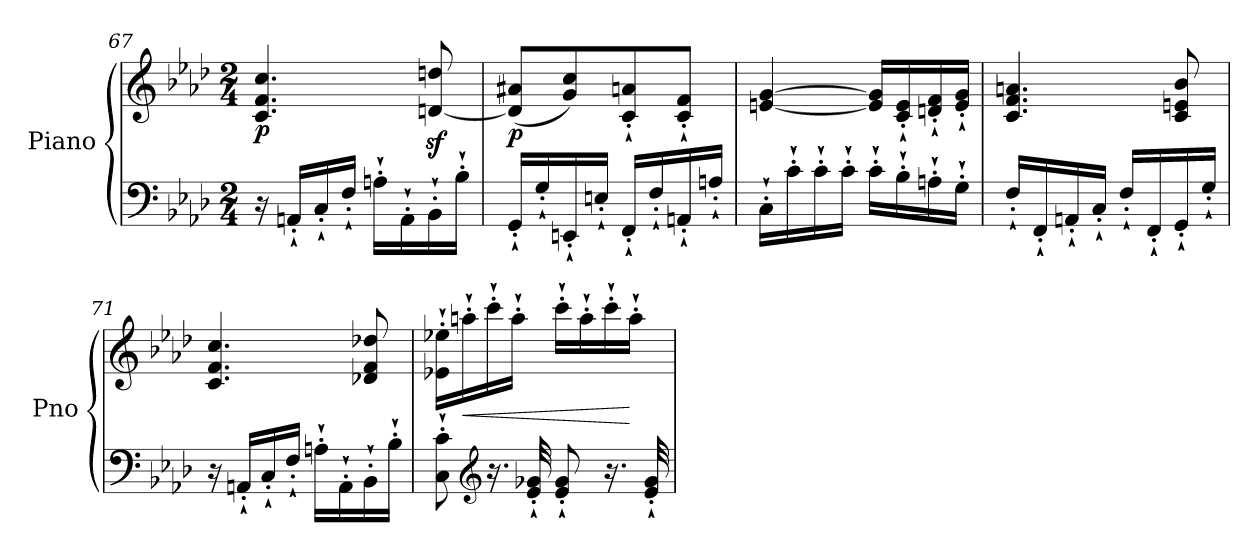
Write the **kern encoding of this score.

**kern	**kern	**dynam
*part1	*part1	*part1
*staff2	*staff1	*staff1/2
*I"Piano	*	*
*I'Pno	*	*
*clefF4	*clefG2	*
*k[b-e-a-d-]	*k[b-e-a-d-]	*
*M2/4	*M2/4	*
=67	=67	=67
!	!	!LO:DY:b
16r	4.c/ 4.f/ 4.cc/	p
16AAn`'/LL	.	.
16C`'/	.	.
16F`'/JJ	.	.
16An`'\LL	.	.
16AA`'\	.	.
16BB-`'\	[8dn/z> 8ddn/z>	.
16B-`'\JJ	.	.
=68	=68	=68
!	!	!LO:DY:b
16GG`'/LL	(8d/] 8a#X/L	p
16G`'/	.	.
16EEn`'/	8g/ 8cc/)	.
16En`'/JJ	.	.
16FF`'/LL	8c/`' 8an/`'	.
16F`'/	.	.
16AAn`'/	8c/`' 8f/`'J	.
16An`'/JJ	.	.
=69	=69	=69
16C`'\LL	[4en/ [4g/	.
16c`'\	.	.
16c`'\	.	.
16c`'\JJ	.	.
16c`'\LL	16e/] 16g/]LL	.
16B-`'\	16c/`' 16e/`'	.
16An`'\	16dn/`' 16f/`'	.
16G`'\JJ	16e/`' 16g/`'JJ	.
=70	=70	=70
16F`'/LL	4.c/ 4.f/ 4.an/	.
16FF`'/	.	.
16AAn`'/	.	.
16C`'/JJ	.	.
16F`'/LL	.	.
16FF`'/	.	.
16GG`'/	8c/ 8en/ 8b-/	.
16G`'/JJ	.	.
!!LO:LB:g=z
=71	=71	=71
16r	4.c/ 4.f/ 4.cc/	.
16AAn`'/LL	.	.
16C`'/	.	.
16F`'/JJ	.	.
16An`'\LL	.	.
16AA`'\	.	.
16BB-`'\	8d-X/ 8f/ 8dd-X/	.
16B-`'\JJ	.	.
=72	=72	=72
8C\`' 8c\`'	16e-X\`' 16ee-X\`'LL	.
!	!	!LO:HP:b
.	16aan`'\	<
*clefG2	*	*
16.r	16ccc`'\	.
.	16aa`'\JJ	.
32e-/`' 32g-X/`'	.	.
8e-/`' 8g-/`'	16ccc`'\LL	.
.	16aa`'\	.
16.r	16ccc`'\	.
.	16aa`'\JJ	[
32e-/`' 32g-/`'	.	.
=	=	=
*-	*-	*-
